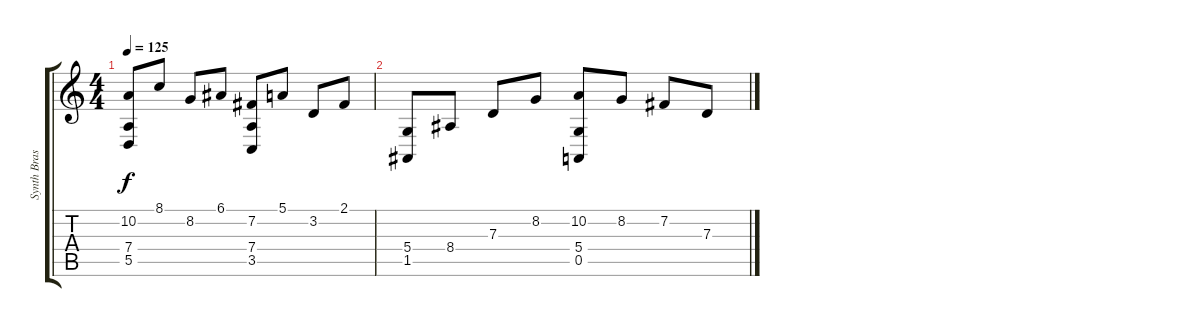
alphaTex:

\track ("Synth Brass" "Synth Bras") {instrument synthbrass1}
\staff {score tabs}
\tuning (E4 B3 G3 D3 A2 E2) {hide}
\ts (4 4)
\tempo 125
\clef g2
\ks c
(10.2 7.4 5.5).8{dy f} 8.1.8 8.2.8 6.1.8 (7.2 7.4 3.5).8 5.1.8 3.2.8 2.1.8 |
(5.4 1.5).8 8.4.8 7.3.8 8.2.8 (10.2 5.4 0.5).8 8.2.8 7.2.8 7.3.8
